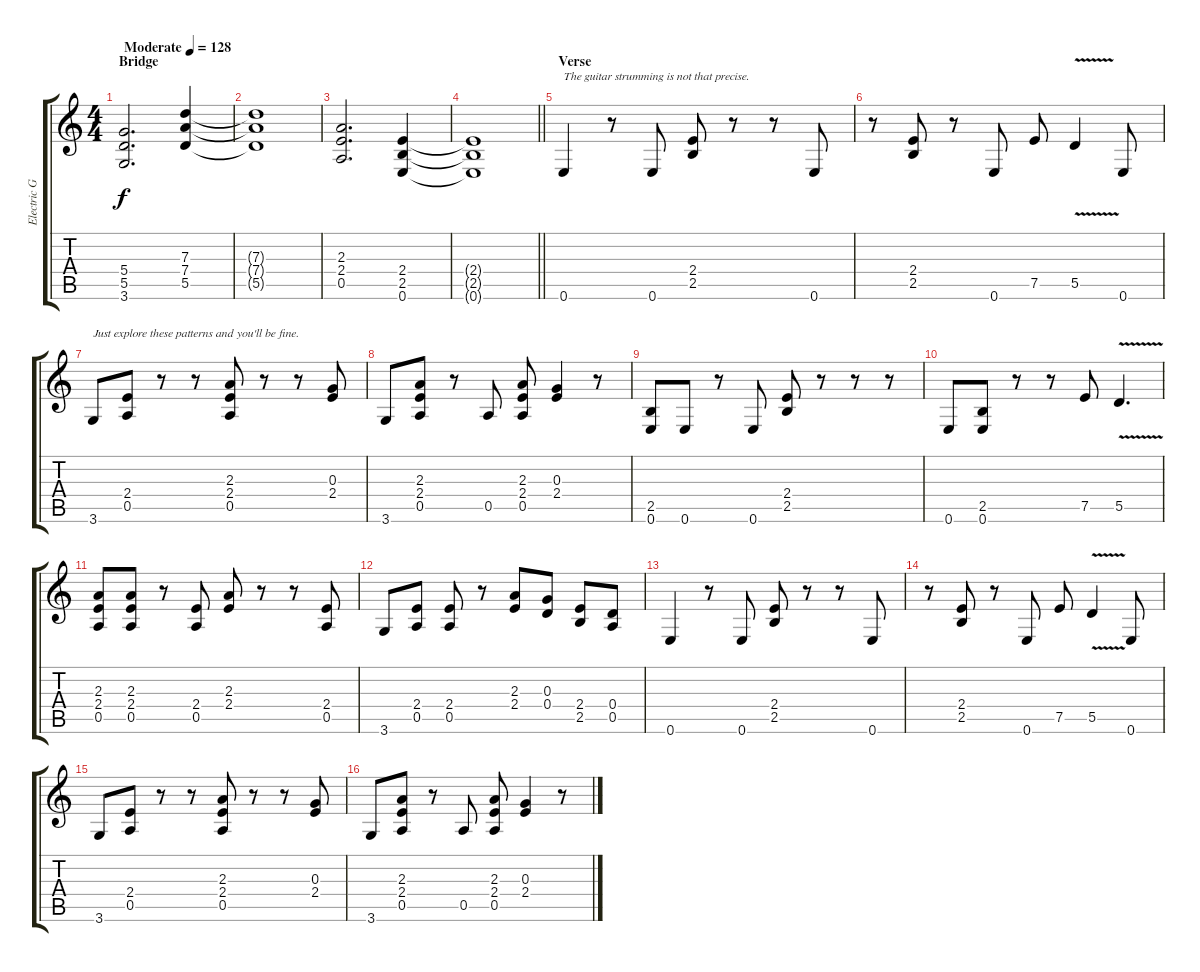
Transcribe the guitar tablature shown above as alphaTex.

\track ("Electric Guitar" "Electric G") {instrument overdrivenguitar}
\staff {score tabs}
\tuning (E4 B3 G3 D3 A2 E2) {hide}
\ts (4 4)
\section ("" "Bridge")
\tempo (128 "Moderate")
\clef g2
\ks c
(5.4 5.5 3.6).2{d dy f instrument overdrivenguitar} (7.3 7.4 5.5).4 |
(7.3{t} 7.4{t} 5.5{t}).1 |
(2.3 2.4 0.5).2{d} (2.4 2.5 0.6).4 |
\barLineRight lightlight
(2.4{t} 2.5{t} 0.6{t}).1 |
\section ("" "Verse")
0.6.4{txt "The guitar strumming is not that precise."} r.8 0.6.8 (2.4 2.5).8 r.8 r.8 0.6.8 |
r.8 (2.4 2.5).8 r.8 0.6.8 7.5.8 5.5{v}.4 0.6.8 |
3.6.8{txt "Just explore these patterns and you'll be fine."} (2.4 0.5).8 r.8 r.8 (2.3 2.4 0.5).8 r.8 r.8 (0.3 2.4).8 |
3.6.8 (2.3 2.4 0.5).8 r.8 0.5.8 (2.3 2.4 0.5).8 (0.3 2.4).4 r.8 |
(2.5 0.6).8 0.6.8 r.8 0.6.8 (2.4 2.5).8 r.8 r.8 r.8 |
0.6.8 (2.5 0.6).8 r.8 r.8 7.5.8 5.5{v}.4{d} |
(2.3 2.4 0.5).8 (2.3 2.4 0.5).8 r.8 (2.4 0.5).8 (2.3 2.4).8 r.8 r.8 (2.4 0.5).8 |
3.6.8 (2.4 0.5).8 (2.4 0.5).8 r.8 (2.3 2.4).8 (0.3 0.4).8 (2.4 2.5).8 (0.4 0.5).8 |
0.6.4 r.8 0.6.8 (2.4 2.5).8 r.8 r.8 0.6.8 |
r.8 (2.4 2.5).8 r.8 0.6.8 7.5.8 5.5{v}.4 0.6.8 |
3.6.8 (2.4 0.5).8 r.8 r.8 (2.3 2.4 0.5).8 r.8 r.8 (0.3 2.4).8 |
3.6.8 (2.3 2.4 0.5).8 r.8 0.5.8 (2.3 2.4 0.5).8 (0.3 2.4).4 r.8
